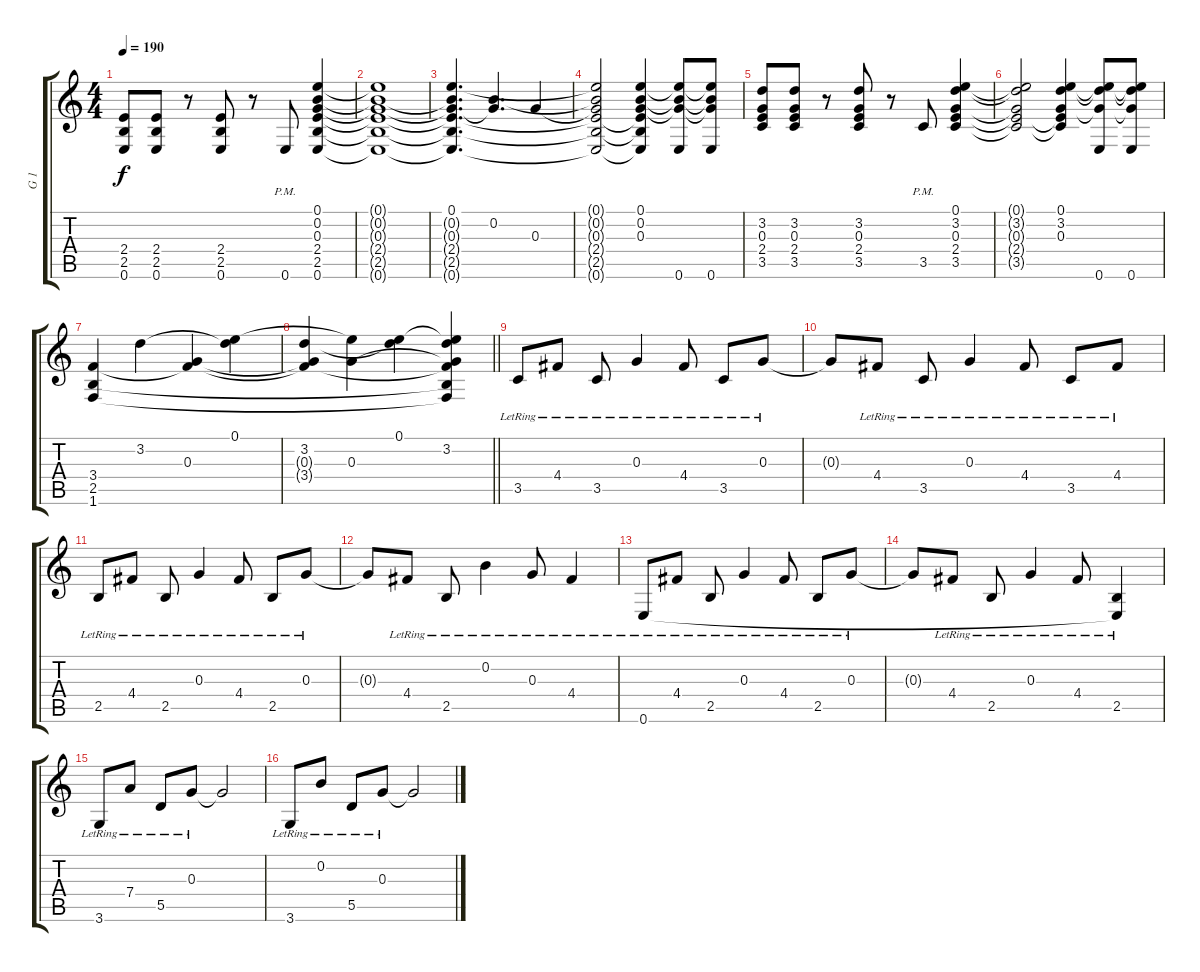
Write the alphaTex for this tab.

\track ("G 1" "G 1") {instrument acousticguitarsteel}
\staff {score tabs}
\tuning (E4 B3 G3 D3 A2 E2) {hide}
\ts (4 4)
\tempo 190
\clef g2
\ks c
(2.4 2.5 0.6).8{dy f} (2.4 2.5 0.6).8 r.8 (2.4 2.5 0.6).8 r.8 0.6{pm}.8 (0.1 0.2 0.3 2.4 2.5 0.6).4 |
(0.1{t} 0.2{t} 0.3{t} 2.4{t} 2.5{t} 0.6{t}).1 |
(0.1 0.2{t} 0.3{t} 2.4{t} 2.5{t} 0.6{t}).4{d} (0.2 0.3{t}).4{d} 0.3.4 |
(0.1{t} 0.2{t} 0.3{t} 2.4{t} 2.5{t} 0.6{t}).2 (0.1 0.2 0.3 2.4{t} 2.5{t} 0.6{t}).4 (0.1{t} 0.2{t} 0.3{t} 0.6).8 (0.1{t} 0.2{t} 0.3{t} 0.6).8 |
(3.2 0.3 2.4 3.5).8 (3.2 0.3 2.4 3.5).8 r.8 (3.2 0.3 2.4 3.5).8 r.8 3.5{pm}.8 (0.1 3.2 0.3 2.4 3.5).4 |
(0.1{t} 3.2{t} 0.3{t} 2.4{t} 3.5{t}).2 (0.1 3.2 0.3 2.4{t} 3.5{t}).4 (0.1{t} 3.2{t} 0.3{t} 0.6).8 (0.1{t} 3.2{t} 0.3{t} 0.6).8 |
(3.4 2.5 1.6).4 3.2.4 (0.3 3.4{t}).4 (0.1 3.2{t}).4 |
\barLineRight lightlight
(3.2 0.3{t} 3.4{t}).4 (0.1{t} 0.3).4 (0.1 3.2{t}).4 (0.1{t} 3.2 0.3{t} 3.4{t} 2.5{t} 1.6{t}).4 |
\section ("" "")
3.5{lr}.8 4.4{lr}.8 3.5{lr}.8 0.3{lr}.4 4.4{lr}.8 3.5{lr}.8 0.3{lr}.8 |
0.3{t}.8 4.4{lr}.8 3.5{lr}.8 0.3{lr}.4 4.4{lr}.8 3.5{lr}.8 4.4{lr}.8 |
2.5{lr}.8 4.4{lr}.8 2.5{lr}.8 0.3{lr}.4 4.4{lr}.8 2.5{lr}.8 0.3{lr}.8 |
0.3{t}.8 4.4{lr}.8 2.5{lr}.8 0.2{lr}.4 0.3{lr}.8 4.4{lr}.4 |
0.6{lr}.8 4.4{lr}.8 2.5{lr}.8 0.3{lr}.4 4.4{lr}.8 2.5{lr}.8 0.3{lr}.8 |
0.3{t}.8 4.4{lr}.8 2.5{lr}.8 0.3{lr}.4 4.4{lr}.8 (2.5{lr} 0.6{t}).4 |
3.6{lr}.8 7.4{lr}.8 5.5{lr}.8 0.3{lr}.8 0.3{t}.2 |
3.6{lr}.8 0.2{lr}.8 5.5{lr}.8 0.3{lr}.8 0.3{t}.2
